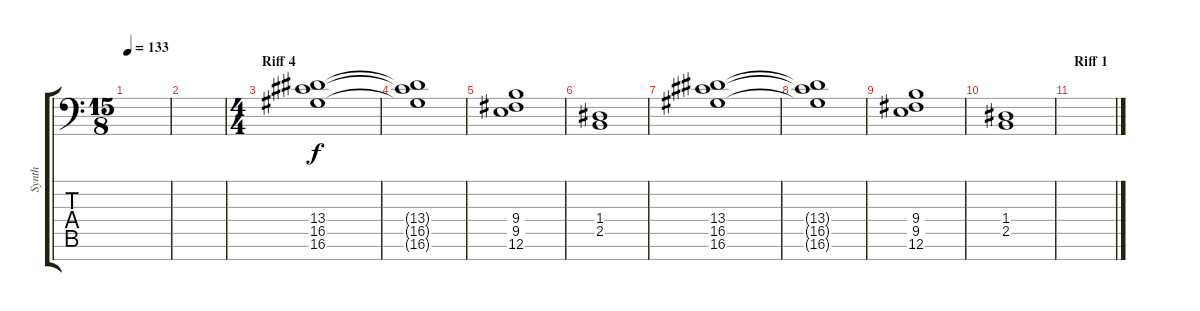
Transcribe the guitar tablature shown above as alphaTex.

\track ("Synth" "Synth") {instrument lead4chiff}
\staff {score tabs}
\tuning (Db5 B3 G3 D3 A2 E2 C-1) {hide}
\ts (15 8)
\tempo 133
\clef f4
\ks c
|
|
\ts (4 4)
\section ("" "Riff 4")
(13.4 16.5 16.6).1 |
(13.4{t} 16.5{t} 16.6{t}).1 |
(9.4 9.5 12.6).1 |
(1.4 2.5).1 |
(13.4 16.5 16.6).1 |
(13.4{t} 16.5{t} 16.6{t}).1 |
(9.4 9.5 12.6).1 |
(1.4 2.5).1 |
\section ("" "Riff 1")
